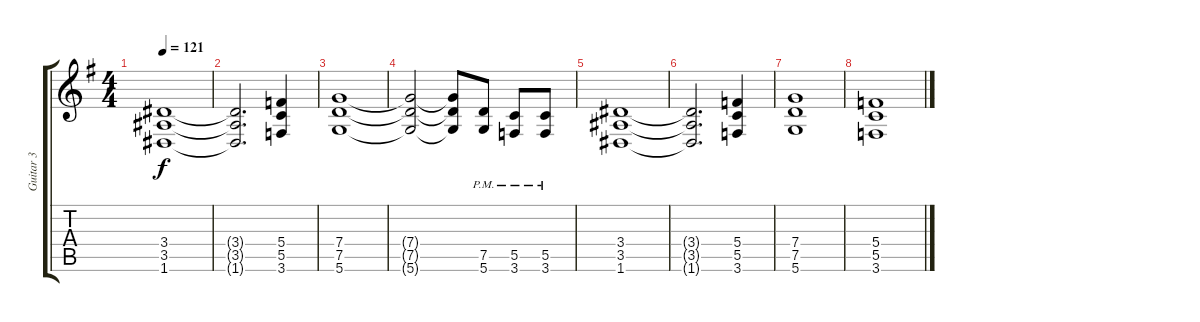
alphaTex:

\track ("Guitar 3" "Guitar 3") {instrument distortionguitar}
\staff {score tabs}
\tuning (D4 A3 F3 C3 G2 D2) {hide}
\ts (4 4)
\tempo 121
\clef g2
\ks g
(3.4 3.5 1.6).1{dy f} |
(3.4{t} 3.5{t} 1.6{t}).2{d} (5.4 5.5 3.6).4 |
(7.4 7.5 5.6).1 |
(7.4{t} 7.5{t} 5.6{t}).2 (7.4{t} 7.5{t} 5.6{t}).8 (7.5{pm} 5.6{pm}).8 (5.5{pm} 3.6{pm}).8 (5.5{pm} 3.6{pm}).8 |
(3.4 3.5 1.6).1 |
(3.4{t} 3.5{t} 1.6{t}).2{d} (5.4 5.5 3.6).4 |
(7.4 7.5 5.6).1 |
(5.4 5.5 3.6).1
